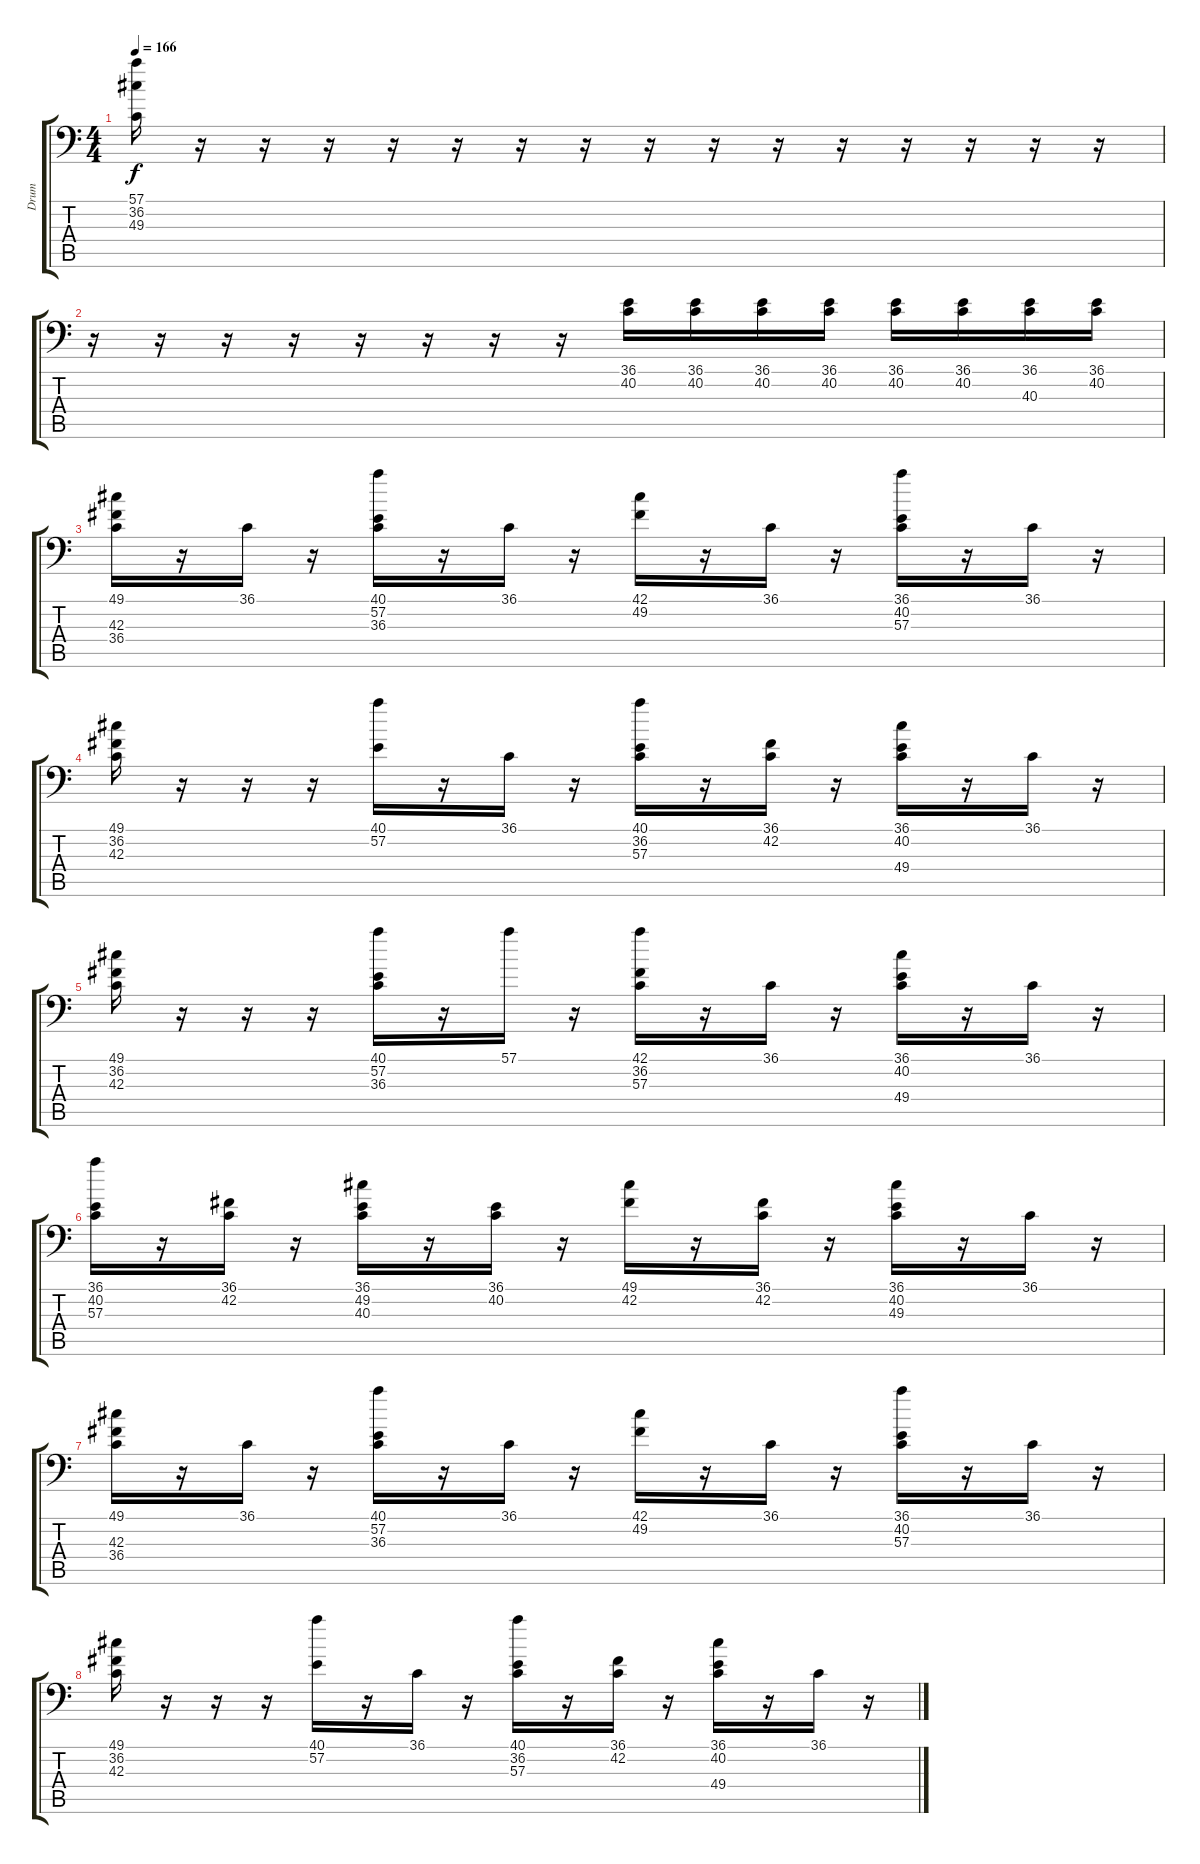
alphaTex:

\track ("Drum" "Drum") {instrument acousticgrandpiano}
\staff {score tabs}
\tuning (C-1 C-1 C-1 C-1 C-1 C-1) {hide}
\ts (4 4)
\tempo 166
\clef f4
\ks c
(57.1 36.2 49.3).16{dy f} r.16 r.16 r.16 r.16 r.16 r.16 r.16 r.16 r.16 r.16 r.16 r.16 r.16 r.16 r.16 |
r.16 r.16 r.16 r.16 r.16 r.16 r.16 r.16 (36.1 40.2).16 (36.1 40.2).16 (36.1 40.2).16 (36.1 40.2).16 (36.1 40.2).16 (36.1 40.2).16 (36.1 40.3).16 (36.1 40.2).16 |
(49.1 42.3 36.4).16 r.16 36.1.16 r.16 (40.1 57.2 36.3).16 r.16 36.1.16 r.16 (42.1 49.2).16 r.16 36.1.16 r.16 (36.1 40.2 57.3).16 r.16 36.1.16 r.16 |
(49.1 36.2 42.3).16 r.16 r.16 r.16 (40.1 57.2).16 r.16 36.1.16 r.16 (40.1 36.2 57.3).16 r.16 (36.1 42.2).16 r.16 (36.1 40.2 49.4).16 r.16 36.1.16 r.16 |
(49.1 36.2 42.3).16 r.16 r.16 r.16 (40.1 57.2 36.3).16 r.16 57.1.16 r.16 (42.1 36.2 57.3).16 r.16 36.1.16 r.16 (36.1 40.2 49.4).16 r.16 36.1.16 r.16 |
(36.1 40.2 57.3).16 r.16 (36.1 42.2).16 r.16 (36.1 49.2 40.3).16 r.16 (36.1 40.2).16 r.16 (49.1 42.2).16 r.16 (36.1 42.2).16 r.16 (36.1 40.2 49.3).16 r.16 36.1.16 r.16 |
(49.1 42.3 36.4).16 r.16 36.1.16 r.16 (40.1 57.2 36.3).16 r.16 36.1.16 r.16 (42.1 49.2).16 r.16 36.1.16 r.16 (36.1 40.2 57.3).16 r.16 36.1.16 r.16 |
(49.1 36.2 42.3).16 r.16 r.16 r.16 (40.1 57.2).16 r.16 36.1.16 r.16 (40.1 36.2 57.3).16 r.16 (36.1 42.2).16 r.16 (36.1 40.2 49.4).16 r.16 36.1.16 r.16
